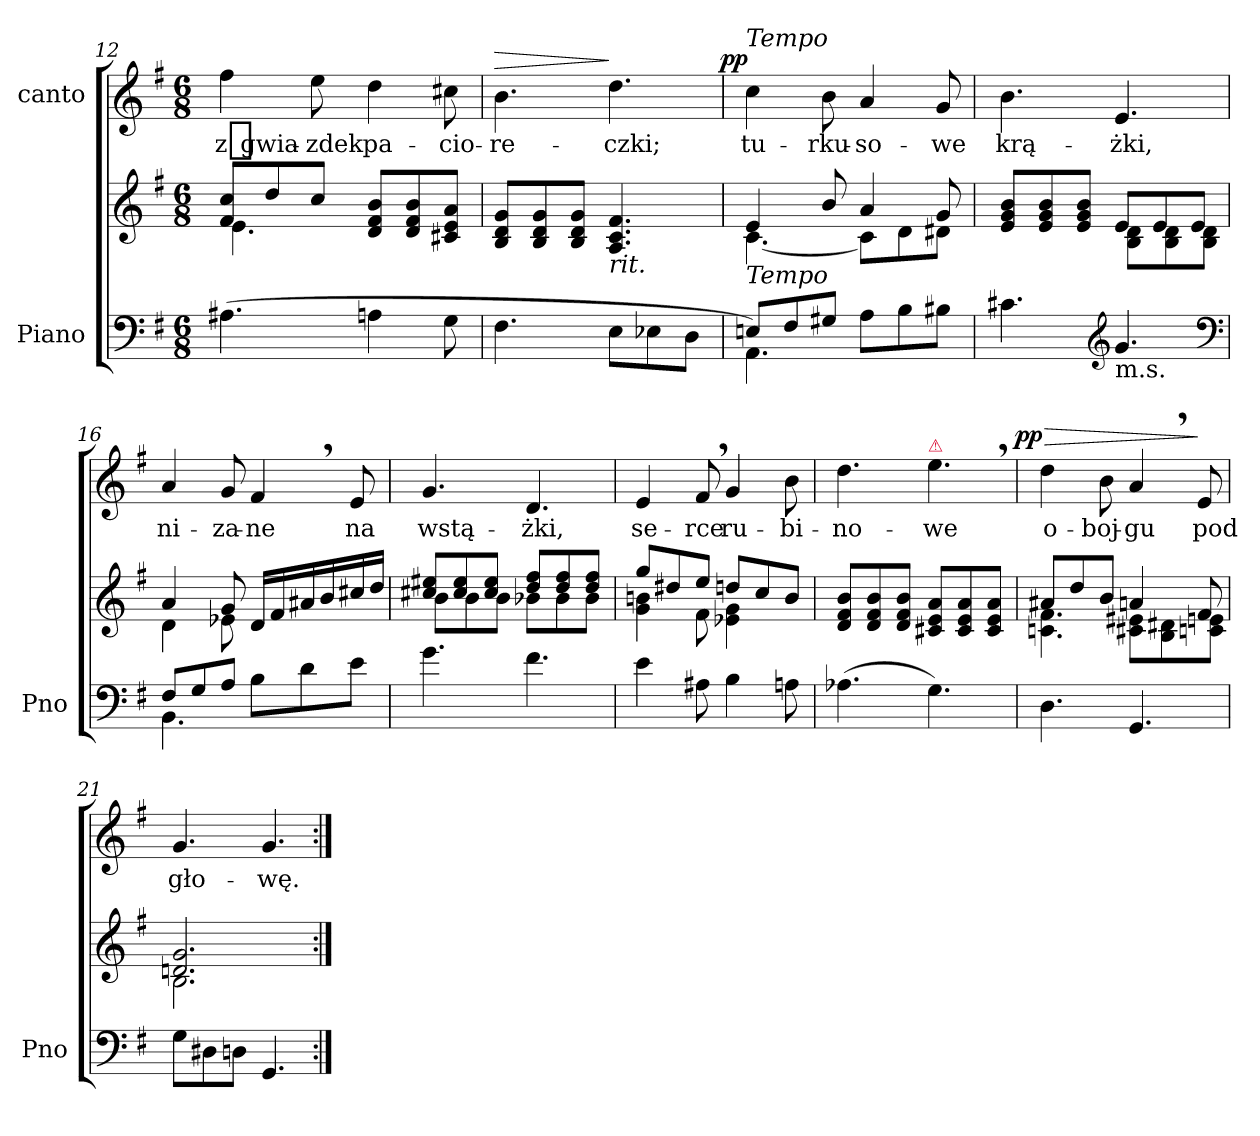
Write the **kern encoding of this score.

**kern	**kern	**kern	**text	**dynam
*part2	*part2	*part1	*part1	*part1
*staff3	*staff2	*staff1	*staff1	*staff1
*I"Piano	*	*I"canto	*	*
*I'Pno	*	*	*	*
*clefF4	*clefG2	*clefG2	*	*
*k[f#]	*k[f#]	*k[f#]	*	*
*G:	*G:	*G:	*	*
*M6/8	*M6/8	*M6/8	*	*
=12	=12	=12	=12	=12
*	*^	*	*	*
(<4.A#X\	8f#/ 8cc/L	4.e\	4ff#\	z gwia-	.
.	8dd/	.	.	.	.
.	8cc/J	.	8ee\	-zdek	.
4An\	8d/ 8f#/ 8b/L	4.ryy	4dd\	pa-	.
.	8d/ 8f#/ 8b/	.	.	.	.
8G\	8c#X/ 8e/ 8a/J	.	8cc#X\	-cio-	.
*	*v	*v	*	*	*
=13	=13	=13	=13	=13
!	!	!	!	!LO:HP:a
4.F#\	8B/ 8d/ 8g/L	4.b\	-re-	>
.	8B/ 8d/ 8g/	.	.	.
.	8B/ 8d/ 8g/J	.	.	.
!	!LO:TX:b:i:t=rit.	!	!	!
8E\L	4.A/ 4.c/ 4.f#/	4.dd\	-czki;	]
8E-X\	.	.	.	.
8D\J	.	.	.	.
=14	=14	=14	=14	=14
*^	*^	*	*	*
!	!	!	!	!LO:TX:a:i:t=Tempo	!	!
!	!	!LO:TX:b:i:t=Tempo	!	!	!	!
!	!	!	!	!	!	!LO:DY:b:rj
8En/L	4.AA\)	4e/	[4.c\	4cc\	tu-	pp
8F#/	.	.	.	.	.	.
8G#X/J	.	8b/	.	8b\	-rku-	.
8A\L	4.ryy	4a/	8c\L]	4a/	-so-	.
8B\	.	.	8d\	.	.	.
8B#X\J	.	8g/	8d#X\J	8g/	-we	.
*v	*v	*	*	*	*	*
=15	=15	=15	=15	=15	=15
4.c#X\	8e/ 8g/ 8b/L	4.ryy	4.b\	krą-	.
.	8e/ 8g/ 8b/	.	.	.	.
.	8e/ 8g/ 8b/J	.	.	.	.
*clefG2	*	*	*	*	*
!LO:TX:b:t=m.s.	!	!	!	!	!
4.g/	8e/L	8B\ 8d\L	4.e/	-żki,	.
.	8e/	8B\ 8d\	.	.	.
.	8e/J	8B\ 8d\J	.	.	.
*clefF4	*	*	*	*	*
=16	=16	=16	=16	=16	=16
*^	*	*	*	*	*
8F#/L	4.BB\	4a/	4d\	4a/	ni-	.
8G/	.	.	.	.	.	.
8A/J	.	8g/	8e-X\	8g/	-za-	.
8B\L	4.ryy	16d/LL	4.ryy	4f#,/	-ne	.
.	.	16f#/	.	.	.	.
8d\	.	16a#X/	.	.	.	.
.	.	16b/	.	.	.	.
8e\J	.	16cc#X/	.	8e/	na	.
.	.	16dd/JJ	.	.	.	.
*v	*v	*	*	*	*	*
=17	=17	=17	=17	=17	=17
4.g\	8cc#X/ 8ee#X/L	8b\L	4.g/	wstą-	.
.	8cc#/ 8ee#/	8b\	.	.	.
.	8cc#/ 8ee#/J	8b\J	.	.	.
4.f#\	8dd/ 8ff#/L	8b-X\L	4.d/	-żki,	.
.	8dd/ 8ff#/	8b-\	.	.	.
.	8dd/ 8ff#/J	8b-\J	.	.	.
=18	=18	=18	=18	=18	=18
4e\	8gg/L	4g\ 4bn\	4e/	se-	.
.	8dd#X/	.	.	.	.
8A#X\	8ee/J	8f#\	8f#,/	-rce	.
4B\	8ddn/L	4e-X\ 4g\	4g/	ru-	.
.	8cc/	.	.	.	.
8An\	8b/J	8ryy	8b\	-bi-	.
*	*v	*v	*	*	*
=19	=19	=19	=19	=19
(4.A-X\	8d/ 8f#/ 8b/L	4.dd\	-no-	.
.	8d/ 8f#/ 8b/	.	.	.
.	8d/ 8f#/ 8b/J	.	.	.
!	!	!LO:TX:a:color=crimson:t=⚠	!	!
4.G\)	8c#X/ 8e/ 8a/L	4.ee,\	-we	.
.	8c#/ 8e/ 8a/	.	.	.
.	8c#/ 8e/ 8a/J	.	.	.
=20	=20	=20	=20	=20
*	*^	*	*	*
!	!	!	!	!	!LO:HP:a
!	!	!	!	!	!LO:DY:n=1:b:rj
4.D\	8a#X/L	4.cn\ 4.f#\	4dd\	o-	> pp
.	8dd/	.	.	.	.
.	8b/J	.	8b\	-boj-	.
4.GG/	4an/	8c#X\ 8e#X\L	4a,/	-gu	.
.	.	8B\ 8d#X\	.	.	.
.	8f#/	8cn\ 8en\J	8e/	pod	]
=21	=21	=21	=21	=21	=21
8G\L	2.dn/ 2.g/	2.B\	4.g/	gło-	.
8D#X\	.	.	.	.	.
8Dn\J	.	.	.	.	.
4.GG/	.	.	4.g/	-wę.	.
*	*v	*v	*	*	*
=:|!	=:|!	=:|!	=:|!	=:|!
*-	*-	*-	*-	*-
